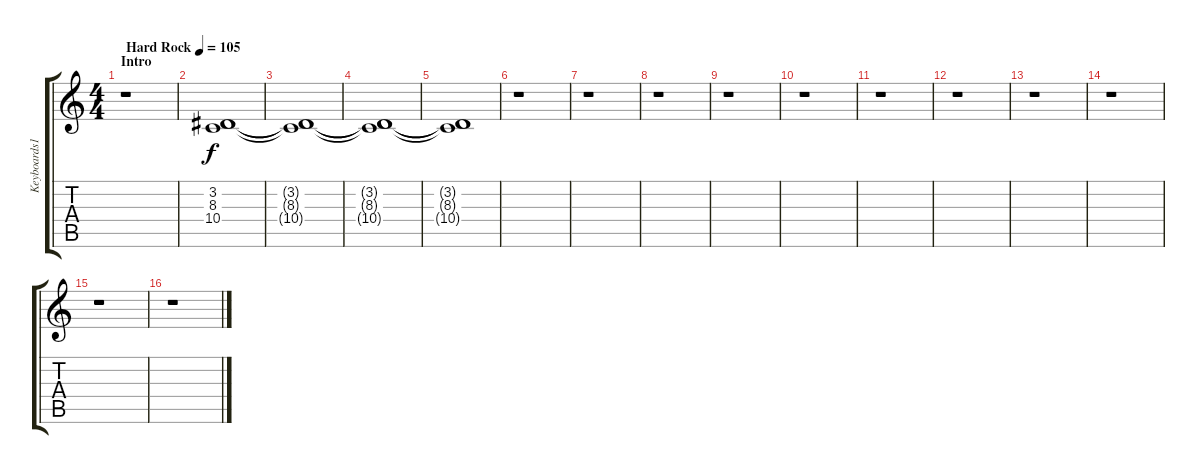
\track ("Keyboards1" "Keyboards1") {instrument rockorgan}
\staff {score tabs}
\tuning (E4 B3 G3 D3 A2 E2) {hide}
\ts (4 4)
\section ("" "Intro")
\tempo (105 "Hard Rock")
\clef g2
\ks c
r.1{dy f volume 0 instrument rockorgan} |
(3.2 8.3 10.4).1{volume 11} |
(3.2{t} 8.3{t} 10.4{t}).1 |
(3.2{t} 8.3{t} 10.4{t}).1 |
(3.2{t} 8.3{t} 10.4{t}).1 |
r.1 |
r.1 |
r.1 |
r.1 |
r.1 |
r.1 |
r.1 |
r.1 |
r.1 |
r.1 |
r.1
